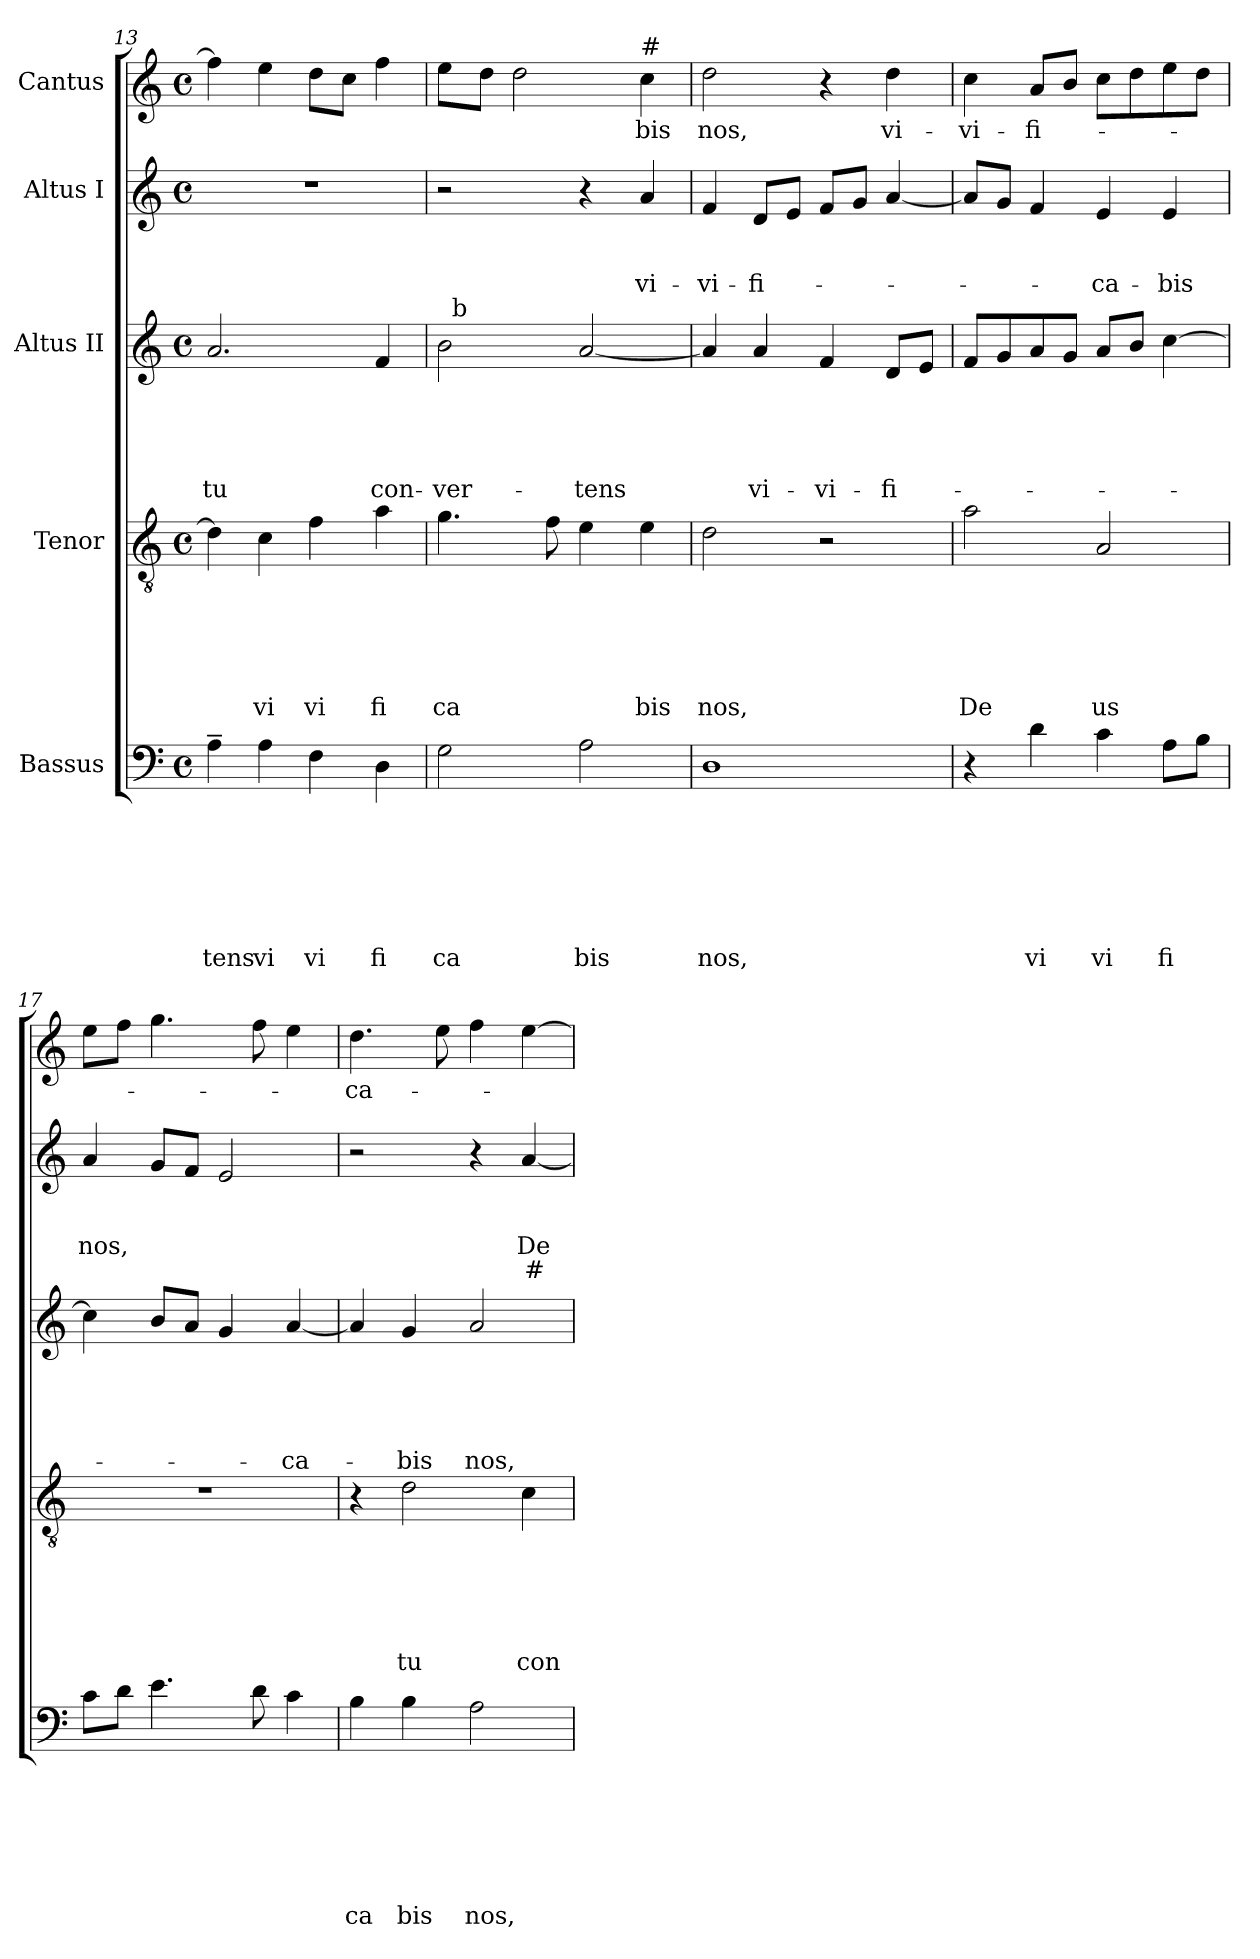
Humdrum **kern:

**kern	**text	**text	**text	**text	**text	**text	**text	**kern	**text	**text	**text	**text	**text	**text	**kern	**text	**text	**text	**text	**text	**kern	**text	**text	**text	**text	**kern	**text
*part5	*part5	*part5	*part5	*part5	*part5	*part5	*part5	*part4	*part4	*part4	*part4	*part4	*part4	*part4	*part3	*part3	*part3	*part3	*part3	*part3	*part2	*part2	*part2	*part2	*part2	*part1	*part1
*staff5	*staff5	*staff5	*staff5	*staff5	*staff5	*staff5	*staff5	*staff4	*staff4	*staff4	*staff4	*staff4	*staff4	*staff4	*staff3	*staff3	*staff3	*staff3	*staff3	*staff3	*staff2	*staff2	*staff2	*staff2	*staff2	*staff1	*staff1
*I"Bassus	*	*	*	*	*	*	*	*I"Tenor	*	*	*	*	*	*	*I"Altus II	*	*	*	*	*	*I"Altus I	*	*	*	*	*I"Cantus	*
!!LO:LB:g=z
*clefF4	*	*	*	*	*	*	*	*clefGv2	*	*	*	*	*	*	*clefG2	*	*	*	*	*	*clefG2	*	*	*	*	*clefG2	*
*k[]	*	*	*	*	*	*	*	*k[]	*	*	*	*	*	*	*k[]	*	*	*	*	*	*k[]	*	*	*	*	*k[]	*
*C:	*	*	*	*	*	*	*	*C:	*	*	*	*	*	*	*C:	*	*	*	*	*	*C:	*	*	*	*	*C:	*
*M4/4	*	*	*	*	*	*	*	*M4/4	*	*	*	*	*	*	*M4/4	*	*	*	*	*	*M4/4	*	*	*	*	*M4/4	*
*met(c)	*	*	*	*	*	*	*	*met(c)	*	*	*	*	*	*	*met(c)	*	*	*	*	*	*met(c)	*	*	*	*	*met(c)	*
=13	=13	=13	=13	=13	=13	=13	=13	=13	=13	=13	=13	=13	=13	=13	=13	=13	=13	=13	=13	=13	=13	=13	=13	=13	=13	=13	=13
!	!	!	!	!	!	!	!LO:LY:b	!	!	!	!	!	!	!	!	!	!	!	!	!LO:LY:b	!	!	!	!	!	!	!
4A~>\	.	.	.	.	.	.	tens	4d\]	.	.	.	.	.	.	2.a/	.	.	.	.	tu	1r	.	.	.	.	4ff\]	.
!	!	!	!	!	!	!	!LO:LY:b	!	!	!	!	!	!	!LO:LY:b	!	!	!	!	!	!	!	!	!	!	!	!	!
4A\	.	.	.	.	.	.	vi	4c\	.	.	.	.	.	vi	.	.	.	.	.	.	.	.	.	.	.	4ee\	.
!	!	!	!	!	!	!	!LO:LY:b	!	!	!	!	!	!	!LO:LY:b	!	!	!	!	!	!	!	!	!	!	!	!	!
4F\	.	.	.	.	.	.	vi	4f\	.	.	.	.	.	vi	.	.	.	.	.	.	.	.	.	.	.	8dd\L	.
.	.	.	.	.	.	.	.	.	.	.	.	.	.	.	.	.	.	.	.	.	.	.	.	.	.	8cc\J	.
!	!	!	!	!	!	!	!LO:LY:b	!	!	!	!	!	!	!LO:LY:b	!	!	!	!	!	!LO:LY:b	!	!	!	!	!	!	!
4D\	.	.	.	.	.	.	fi	4a\	.	.	.	.	.	fi	4f/	.	.	.	.	con-	.	.	.	.	.	4ff\	.
=14	=14	=14	=14	=14	=14	=14	=14	=14	=14	=14	=14	=14	=14	=14	=14	=14	=14	=14	=14	=14	=14	=14	=14	=14	=14	=14	=14
!	!	!	!	!	!	!	!LO:LY:b	!	!	!	!	!	!	!LO:LY:b	!	!	!	!	!	!LO:LY:b	!	!	!	!	!	!	!
*	*	*	*	*	*	*	*	*	*	*	*	*	*	*	*^	*	*	*	*	*	*	*	*	*	*	*	*
2G\	.	.	.	.	.	.	ca	4.g\	.	.	.	.	.	ca	2b\	32ryy	.	.	.	.	-ver-	2r	.	.	.	.	8ee\L	.
!	!	!	!	!	!	!	!	!	!	!	!	!	!	!	!	!LO:TX:a:t=b	!	!	!	!	!	!	!	!	!	!	!	!
.	.	.	.	.	.	.	.	.	.	.	.	.	.	.	.	2ryy	.	.	.	.	.	.	.	.	.	.	.	.
.	.	.	.	.	.	.	.	.	.	.	.	.	.	.	.	.	.	.	.	.	.	.	.	.	.	.	8dd\J	.
.	.	.	.	.	.	.	.	.	.	.	.	.	.	.	.	.	.	.	.	.	.	.	.	.	.	.	2dd\	.
.	.	.	.	.	.	.	.	8f\	.	.	.	.	.	.	.	.	.	.	.	.	.	.	.	.	.	.	.	.
!	!	!	!	!	!	!	!LO:LY:b	!	!	!	!	!	!	!	!	!	!	!	!	!	!LO:LY:b	!	!	!	!	!	!	!
2A\	.	.	.	.	.	.	bis	4e\	.	.	.	.	.	.	[<2a/	.	.	.	.	.	-tens	4r	.	.	.	.	.	.
.	.	.	.	.	.	.	.	.	.	.	.	.	.	.	.	4...ryy	.	.	.	.	.	.	.	.	.	.	.	.
!	!	!	!	!	!	!	!	!	!	!	!	!	!	!	!	!	!	!	!	!	!	!	!	!	!	!	!LO:TX:a:t=#	!
!	!	!	!	!	!	!	!	!	!	!	!	!	!	!LO:LY:b	!	!	!	!	!	!	!	!	!	!	!LO:LY:b	!	!	!LO:LY:b
.	.	.	.	.	.	.	.	4e\	.	.	.	.	.	bis	.	.	.	.	.	.	.	4a/	.	.	vi-	.	4cc\	-bis
=15	=15	=15	=15	=15	=15	=15	=15	=15	=15	=15	=15	=15	=15	=15	=15	=15	=15	=15	=15	=15	=15	=15	=15	=15	=15	=15	=15	=15
!	!	!	!	!	!	!	!LO:LY:b	!	!	!	!	!	!	!LO:LY:b	!	!	!	!	!	!	!	!	!	!	!LO:LY:b	!	!	!LO:LY:b
*	*	*	*	*	*	*	*	*	*	*	*	*	*	*	*v	*v	*	*	*	*	*	*	*	*	*	*	*	*
1D	.	.	.	.	.	.	nos,	2d\	.	.	.	.	.	nos,	4a/]	.	.	.	.	.	4f/	.	.	-vi-	.	2dd\	nos,
!	!	!	!	!	!	!	!	!	!	!	!	!	!	!	!	!	!	!	!	!LO:LY:b	!	!	!	!LO:LY:b	!	!	!
.	.	.	.	.	.	.	.	.	.	.	.	.	.	.	4a/	.	.	.	.	vi-	8d/L	.	.	-fi-	.	.	.
.	.	.	.	.	.	.	.	.	.	.	.	.	.	.	.	.	.	.	.	.	8e/J	.	.	.	.	.	.
!	!	!	!	!	!	!	!	!	!	!	!	!	!	!	!	!	!	!	!	!LO:LY:b	!	!	!	!	!	!	!
.	.	.	.	.	.	.	.	2r	.	.	.	.	.	.	4f/	.	.	.	.	-vi-	8f/L	.	.	.	.	4r	.
.	.	.	.	.	.	.	.	.	.	.	.	.	.	.	.	.	.	.	.	.	8g/J	.	.	.	.	.	.
!	!	!	!	!	!	!	!	!	!	!	!	!	!	!	!	!	!	!	!	!LO:LY:b	!	!	!	!	!	!	!LO:LY:b
.	.	.	.	.	.	.	.	.	.	.	.	.	.	.	8d/L	.	.	.	.	-fi-	[<4a/	.	.	.	.	4dd\	vi-
.	.	.	.	.	.	.	.	.	.	.	.	.	.	.	8e/J	.	.	.	.	.	.	.	.	.	.	.	.
=16	=16	=16	=16	=16	=16	=16	=16	=16	=16	=16	=16	=16	=16	=16	=16	=16	=16	=16	=16	=16	=16	=16	=16	=16	=16	=16	=16
!	!	!	!	!	!	!	!	!	!	!	!	!	!	!LO:LY:b	!	!	!	!	!	!	!	!	!	!	!	!	!LO:LY:b
4r	.	.	.	.	.	.	.	2a\	.	.	.	.	.	De	8f/L	.	.	.	.	.	8a/L]	.	.	.	.	4cc\	-vi-
.	.	.	.	.	.	.	.	.	.	.	.	.	.	.	8g/	.	.	.	.	.	8g/J	.	.	.	.	.	.
!	!	!	!	!	!	!	!LO:LY:b	!	!	!	!	!	!	!	!	!	!	!	!	!	!	!	!	!	!	!	!LO:LY:b
4d\	.	.	.	.	.	.	vi	.	.	.	.	.	.	.	8a/	.	.	.	.	.	4f/	.	.	.	.	8a/L	-fi-
.	.	.	.	.	.	.	.	.	.	.	.	.	.	.	8g/J	.	.	.	.	.	.	.	.	.	.	8b/J	.
!	!	!	!	!	!	!	!LO:LY:b	!	!	!	!	!	!	!LO:LY:b	!	!	!	!	!	!	!	!	!	!LO:LY:b	!	!	!
4c\	.	.	.	.	.	.	vi	2A/	.	.	.	.	.	us	8a/L	.	.	.	.	.	4e/	.	.	-ca-	.	8cc\L	.
.	.	.	.	.	.	.	.	.	.	.	.	.	.	.	8b/J	.	.	.	.	.	.	.	.	.	.	8dd\	.
!	!	!	!	!	!	!	!LO:LY:b	!	!	!	!	!	!	!	!	!	!	!	!	!	!	!	!	!LO:LY:b	!	!	!
8A\L	.	.	.	.	.	.	fi	.	.	.	.	.	.	.	[>4cc\	.	.	.	.	.	4e/	.	.	-bis	.	8ee\	.
8B\J	.	.	.	.	.	.	.	.	.	.	.	.	.	.	.	.	.	.	.	.	.	.	.	.	.	8dd\J	.
=17	=17	=17	=17	=17	=17	=17	=17	=17	=17	=17	=17	=17	=17	=17	=17	=17	=17	=17	=17	=17	=17	=17	=17	=17	=17	=17	=17
!	!	!	!	!	!	!	!	!	!	!	!	!	!	!	!	!	!	!	!	!	!	!	!	!LO:LY:b	!	!	!
8c\L	.	.	.	.	.	.	.	1r	.	.	.	.	.	.	4cc\]	.	.	.	.	.	4a/	.	.	nos,	.	8ee\L	.
8d\J	.	.	.	.	.	.	.	.	.	.	.	.	.	.	.	.	.	.	.	.	.	.	.	.	.	8ff\J	.
4.e\	.	.	.	.	.	.	.	.	.	.	.	.	.	.	8b/L	.	.	.	.	.	8g/L	.	.	.	.	4.gg\	.
.	.	.	.	.	.	.	.	.	.	.	.	.	.	.	8a/J	.	.	.	.	.	8f/J	.	.	.	.	.	.
.	.	.	.	.	.	.	.	.	.	.	.	.	.	.	4g/	.	.	.	.	.	2e/	.	.	.	.	.	.
8d\	.	.	.	.	.	.	.	.	.	.	.	.	.	.	.	.	.	.	.	.	.	.	.	.	.	8ff\	.
!	!	!	!	!	!	!	!	!	!	!	!	!	!	!	!	!	!	!	!	!LO:LY:b	!	!	!	!	!	!	!
4c\	.	.	.	.	.	.	.	.	.	.	.	.	.	.	[<4a/	.	.	.	.	-ca-	.	.	.	.	.	4ee\	.
=18	=18	=18	=18	=18	=18	=18	=18	=18	=18	=18	=18	=18	=18	=18	=18	=18	=18	=18	=18	=18	=18	=18	=18	=18	=18	=18	=18
!	!	!	!	!	!	!	!LO:LY:b	!	!	!	!	!	!	!	!	!	!	!	!	!	!	!	!	!	!	!	!LO:LY:b
4B\	.	.	.	.	.	.	ca	4r	.	.	.	.	.	.	4a/]	.	.	.	.	.	2r	.	.	.	.	4.dd\	-ca-
!	!	!	!	!	!	!	!LO:LY:b	!	!	!	!	!	!	!LO:LY:b	!	!	!	!	!	!LO:LY:b	!	!	!	!	!	!	!
4B\	.	.	.	.	.	.	bis	2d\	.	.	.	.	.	tu	4g/	.	.	.	.	-bis	.	.	.	.	.	.	.
.	.	.	.	.	.	.	.	.	.	.	.	.	.	.	.	.	.	.	.	.	.	.	.	.	.	8ee\	.
!	!	!	!	!	!	!	!LO:LY:b	!	!	!	!	!	!	!	!	!	!	!	!	!LO:LY:b	!	!	!	!	!	!	!
2A\	.	.	.	.	.	.	nos,	.	.	.	.	.	.	.	2a/	.	.	.	.	nos,	4r	.	.	.	.	4ff\	.
!	!	!	!	!	!	!	!	!	!	!	!	!	!	!LO:LY:b	!	!	!	!	!	!	!	!	!	!LO:LY:b	!LO:LY:b	!	!
.	.	.	.	.	.	.	.	4c\	.	.	.	.	.	con	.	.	.	.	.	.	[>4a/	.	.	De-	#-	[>4ee\	.
=	=	=	=	=	=	=	=	=	=	=	=	=	=	=	=	=	=	=	=	=	=	=	=	=	=	=	=
*-	*-	*-	*-	*-	*-	*-	*-	*-	*-	*-	*-	*-	*-	*-	*-	*-	*-	*-	*-	*-	*-	*-	*-	*-	*-	*-	*-
